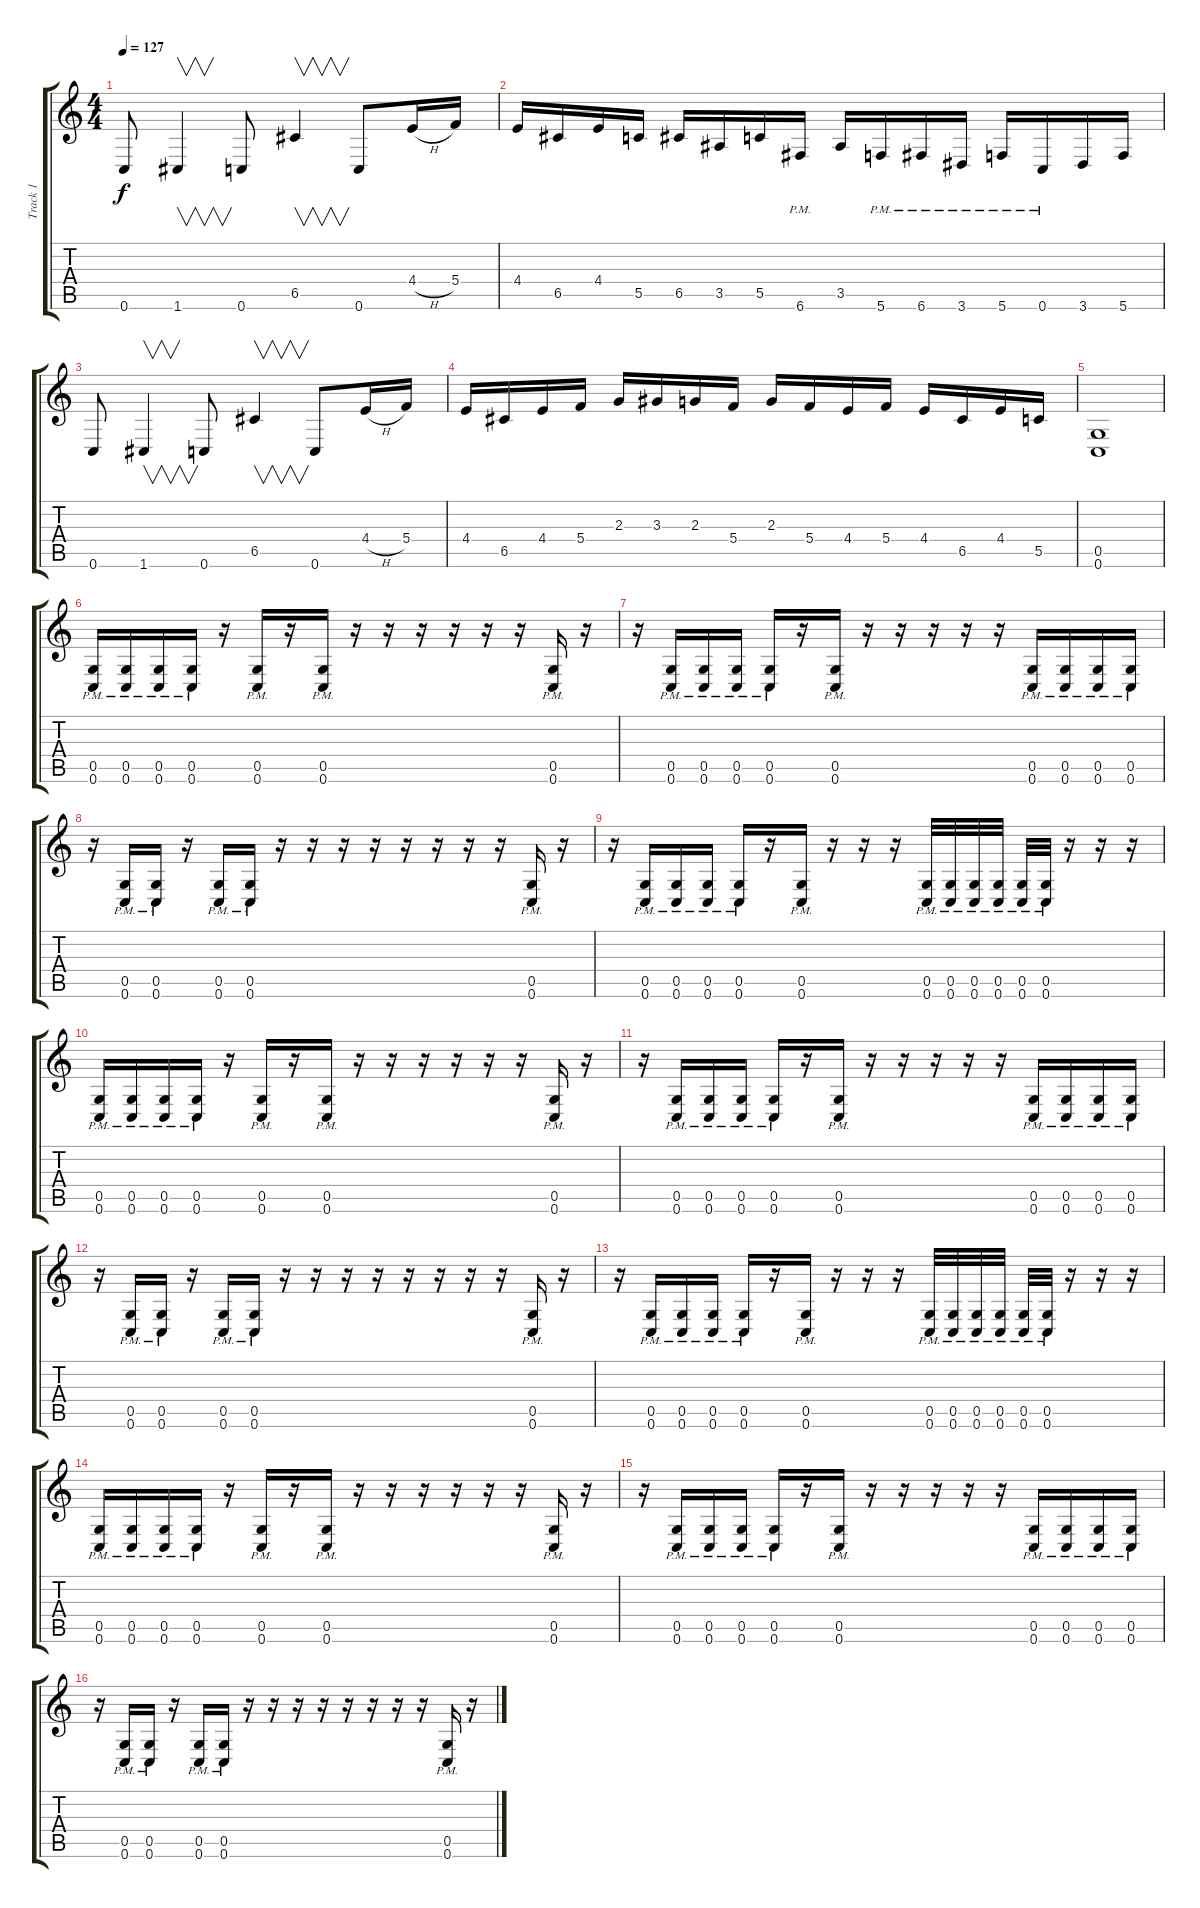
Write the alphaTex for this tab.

\track ("Track 1" "Track 1") {instrument distortionguitar}
\staff {score tabs}
\tuning (D4 A3 F3 C3 G2 C2) {hide}
\ts (4 4)
\tempo 127
\clef g2
\ks c
0.6.8{dy f} 1.6.4{v} 0.6.8 6.5.4{v} 0.6.8 4.4{h}.16 5.4.16 |
4.4.16 6.5.16 4.4.16 5.5.16 6.5.16 3.5.16 5.5.16 6.6{pm}.16 3.5.16 5.6{pm}.16 6.6{pm}.16 3.6{pm}.16 5.6{pm}.16 0.6{pm}.16 3.6.16 5.6.16 |
0.6.8 1.6.4{v} 0.6.8 6.5.4{v} 0.6.8 4.4{h}.16 5.4.16 |
4.4.16 6.5.16 4.4.16 5.4.16 2.3.16 3.3.16 2.3.16 5.4.16 2.3.16 5.4.16 4.4.16 5.4.16 4.4.16 6.5.16 4.4.16 5.5.16 |
(0.5 0.6).1 |
(0.5{pm} 0.6{pm}).16 (0.5{pm} 0.6{pm}).16 (0.5{pm} 0.6{pm}).16 (0.5{pm} 0.6{pm}).16 r.16 (0.5{pm} 0.6{pm}).16 r.16 (0.5{pm} 0.6{pm}).16 r.16 r.16 r.16 r.16 r.16 r.16 (0.5{pm} 0.6{pm}).16 r.16 |
r.16 (0.5{pm} 0.6{pm}).16 (0.5{pm} 0.6{pm}).16 (0.5{pm} 0.6{pm}).16 (0.5{pm} 0.6{pm}).16 r.16 (0.5{pm} 0.6{pm}).16 r.16 r.16 r.16 r.16 r.16 (0.5{pm} 0.6{pm}).16 (0.5{pm} 0.6{pm}).16 (0.5{pm} 0.6{pm}).16 (0.5{pm} 0.6{pm}).16 |
r.16 (0.5{pm} 0.6{pm}).16 (0.5{pm} 0.6{pm}).16 r.16 (0.5{pm} 0.6{pm}).16 (0.5{pm} 0.6{pm}).16 r.16 r.16 r.16 r.16 r.16 r.16 r.16 r.16 (0.5{pm} 0.6{pm}).16 r.16 |
r.16 (0.5{pm} 0.6{pm}).16 (0.5{pm} 0.6{pm}).16 (0.5{pm} 0.6{pm}).16 (0.5{pm} 0.6{pm}).16 r.16 (0.5{pm} 0.6{pm}).16 r.16 r.16 r.16 (0.5{pm} 0.6{pm}).32 (0.5{pm} 0.6{pm}).32 (0.5{pm} 0.6{pm}).32 (0.5{pm} 0.6{pm}).32 (0.5{pm} 0.6{pm}).32 (0.5{pm} 0.6{pm}).32 r.16 r.16 r.16 |
(0.5{pm} 0.6{pm}).16 (0.5{pm} 0.6{pm}).16 (0.5{pm} 0.6{pm}).16 (0.5{pm} 0.6{pm}).16 r.16 (0.5{pm} 0.6{pm}).16 r.16 (0.5{pm} 0.6{pm}).16 r.16 r.16 r.16 r.16 r.16 r.16 (0.5{pm} 0.6{pm}).16 r.16 |
r.16 (0.5{pm} 0.6{pm}).16 (0.5{pm} 0.6{pm}).16 (0.5{pm} 0.6{pm}).16 (0.5{pm} 0.6{pm}).16 r.16 (0.5{pm} 0.6{pm}).16 r.16 r.16 r.16 r.16 r.16 (0.5{pm} 0.6{pm}).16 (0.5{pm} 0.6{pm}).16 (0.5{pm} 0.6{pm}).16 (0.5{pm} 0.6{pm}).16 |
r.16 (0.5{pm} 0.6{pm}).16 (0.5{pm} 0.6{pm}).16 r.16 (0.5{pm} 0.6{pm}).16 (0.5{pm} 0.6{pm}).16 r.16 r.16 r.16 r.16 r.16 r.16 r.16 r.16 (0.5{pm} 0.6{pm}).16 r.16 |
r.16 (0.5{pm} 0.6{pm}).16 (0.5{pm} 0.6{pm}).16 (0.5{pm} 0.6{pm}).16 (0.5{pm} 0.6{pm}).16 r.16 (0.5{pm} 0.6{pm}).16 r.16 r.16 r.16 (0.5{pm} 0.6{pm}).32 (0.5{pm} 0.6{pm}).32 (0.5{pm} 0.6{pm}).32 (0.5{pm} 0.6{pm}).32 (0.5{pm} 0.6{pm}).32 (0.5{pm} 0.6{pm}).32 r.16 r.16 r.16 |
(0.5{pm} 0.6{pm}).16 (0.5{pm} 0.6{pm}).16 (0.5{pm} 0.6{pm}).16 (0.5{pm} 0.6{pm}).16 r.16 (0.5{pm} 0.6{pm}).16 r.16 (0.5{pm} 0.6{pm}).16 r.16 r.16 r.16 r.16 r.16 r.16 (0.5{pm} 0.6{pm}).16 r.16 |
r.16 (0.5{pm} 0.6{pm}).16 (0.5{pm} 0.6{pm}).16 (0.5{pm} 0.6{pm}).16 (0.5{pm} 0.6{pm}).16 r.16 (0.5{pm} 0.6{pm}).16 r.16 r.16 r.16 r.16 r.16 (0.5{pm} 0.6{pm}).16 (0.5{pm} 0.6{pm}).16 (0.5{pm} 0.6{pm}).16 (0.5{pm} 0.6{pm}).16 |
r.16 (0.5{pm} 0.6{pm}).16 (0.5{pm} 0.6{pm}).16 r.16 (0.5{pm} 0.6{pm}).16 (0.5{pm} 0.6{pm}).16 r.16 r.16 r.16 r.16 r.16 r.16 r.16 r.16 (0.5{pm} 0.6{pm}).16 r.16
